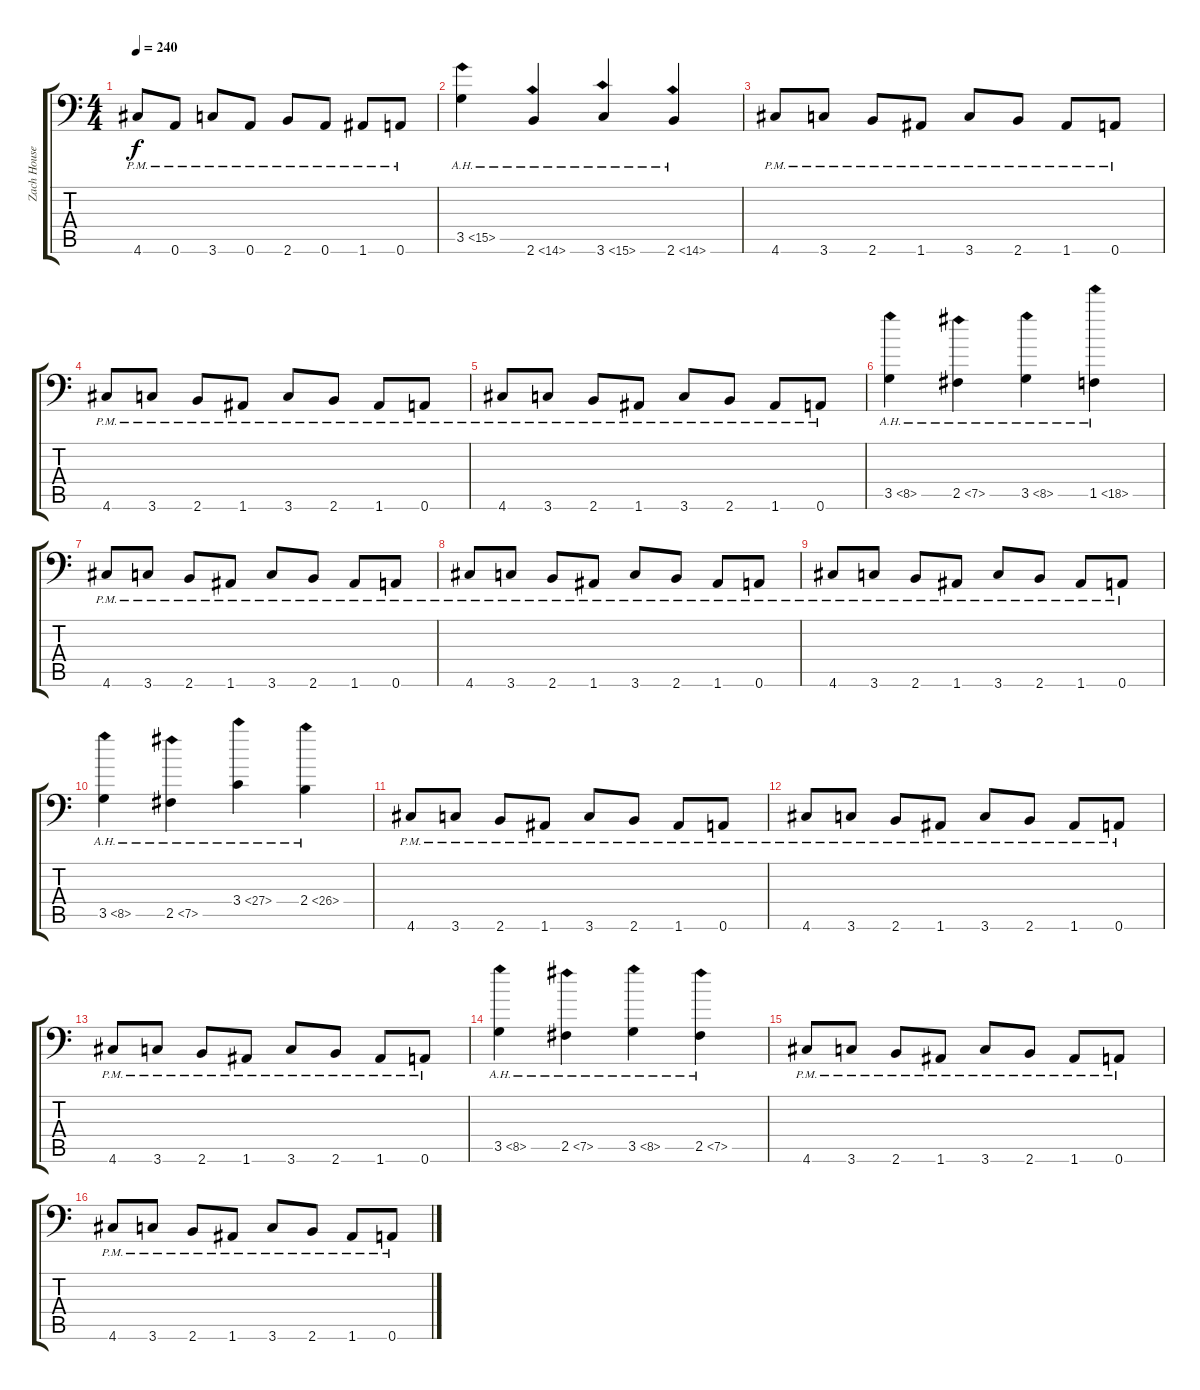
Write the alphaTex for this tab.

\track ("Zach Householder" "Zach House") {instrument distortionguitar}
\staff {score tabs}
\tuning (B3 Gb3 D3 A2 E2 A1) {hide}
\ts (4 4)
\tempo 240
\clef f4
\ks c
4.6{pm}.8{dy f} 0.6{pm}.8 3.6{pm}.8 0.6{pm}.8 2.6{pm}.8 0.6{pm}.8 1.6{pm}.8 0.6{pm}.8 |
3.5{ah 12}.4 2.6{ah 12}.4 3.6{ah 12}.4 2.6{ah 12}.4 |
4.6{pm}.8 3.6{pm}.8 2.6{pm}.8 1.6{pm}.8 3.6{pm}.8 2.6{pm}.8 1.6{pm}.8 0.6{pm}.8 |
4.6{pm}.8 3.6{pm}.8 2.6{pm}.8 1.6{pm}.8 3.6{pm}.8 2.6{pm}.8 1.6{pm}.8 0.6{pm}.8 |
4.6{pm}.8 3.6{pm}.8 2.6{pm}.8 1.6{pm}.8 3.6{pm}.8 2.6{pm}.8 1.6{pm}.8 0.6{pm}.8 |
3.5{ah 5}.4 2.5{ah 5}.4 3.5{ah 5}.4 1.5{ah 17}.4 |
4.6{pm}.8 3.6{pm}.8 2.6{pm}.8 1.6{pm}.8 3.6{pm}.8 2.6{pm}.8 1.6{pm}.8 0.6{pm}.8 |
4.6{pm}.8 3.6{pm}.8 2.6{pm}.8 1.6{pm}.8 3.6{pm}.8 2.6{pm}.8 1.6{pm}.8 0.6{pm}.8 |
4.6{pm}.8 3.6{pm}.8 2.6{pm}.8 1.6{pm}.8 3.6{pm}.8 2.6{pm}.8 1.6{pm}.8 0.6{pm}.8 |
3.5{ah 5}.4 2.5{ah 5}.4 3.4{ah 24}.4 2.4{ah 24}.4 |
4.6{pm}.8 3.6{pm}.8 2.6{pm}.8 1.6{pm}.8 3.6{pm}.8 2.6{pm}.8 1.6{pm}.8 0.6{pm}.8 |
4.6{pm}.8 3.6{pm}.8 2.6{pm}.8 1.6{pm}.8 3.6{pm}.8 2.6{pm}.8 1.6{pm}.8 0.6{pm}.8 |
4.6{pm}.8 3.6{pm}.8 2.6{pm}.8 1.6{pm}.8 3.6{pm}.8 2.6{pm}.8 1.6{pm}.8 0.6{pm}.8 |
3.5{ah 5}.4 2.5{ah 5}.4 3.5{ah 5}.4 2.5{ah 5}.4 |
4.6{pm}.8 3.6{pm}.8 2.6{pm}.8 1.6{pm}.8 3.6{pm}.8 2.6{pm}.8 1.6{pm}.8 0.6{pm}.8 |
4.6{pm}.8 3.6{pm}.8 2.6{pm}.8 1.6{pm}.8 3.6{pm}.8 2.6{pm}.8 1.6{pm}.8 0.6{pm}.8
